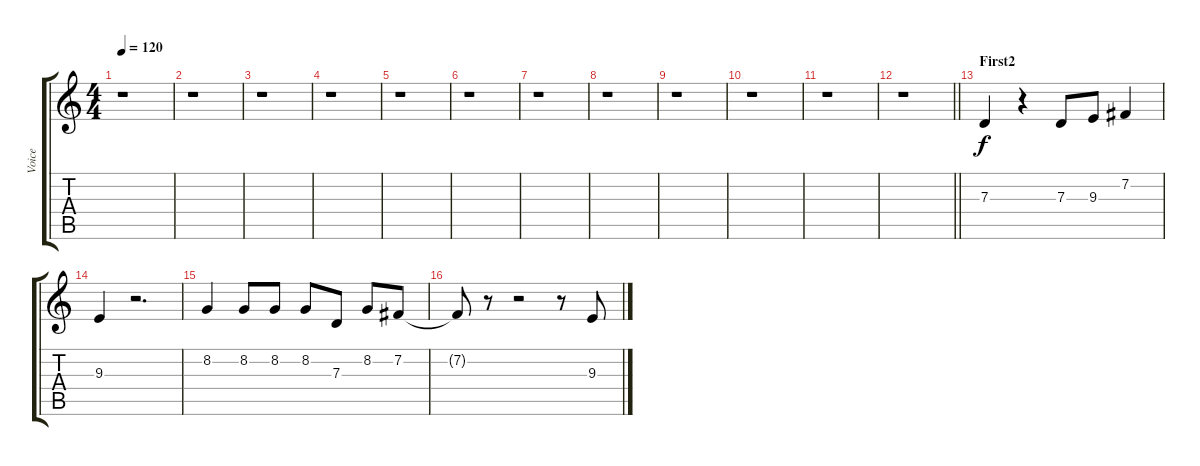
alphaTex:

\track ("Voice" "Voice") {instrument synthvoice}
\staff {score tabs}
\tuning (E4 B3 G3 D3 A2 E2) {hide}
\ts (4 4)
\tempo 120
\clef g2
\ks c
r.1{dy f} |
r.1 |
r.1 |
r.1 |
r.1 |
r.1 |
r.1 |
r.1 |
r.1 |
r.1 |
r.1 |
\barLineRight lightlight
r.1 |
\section ("" "First2")
7.3.4 r.4 7.3.8 9.3.8 7.2.4 |
9.3.4 r.2{d} |
8.2.4 8.2.8 8.2.8 8.2.8 7.3.8 8.2.8 7.2.8 |
7.2{t}.8 r.8 r.2 r.8 9.3.8
